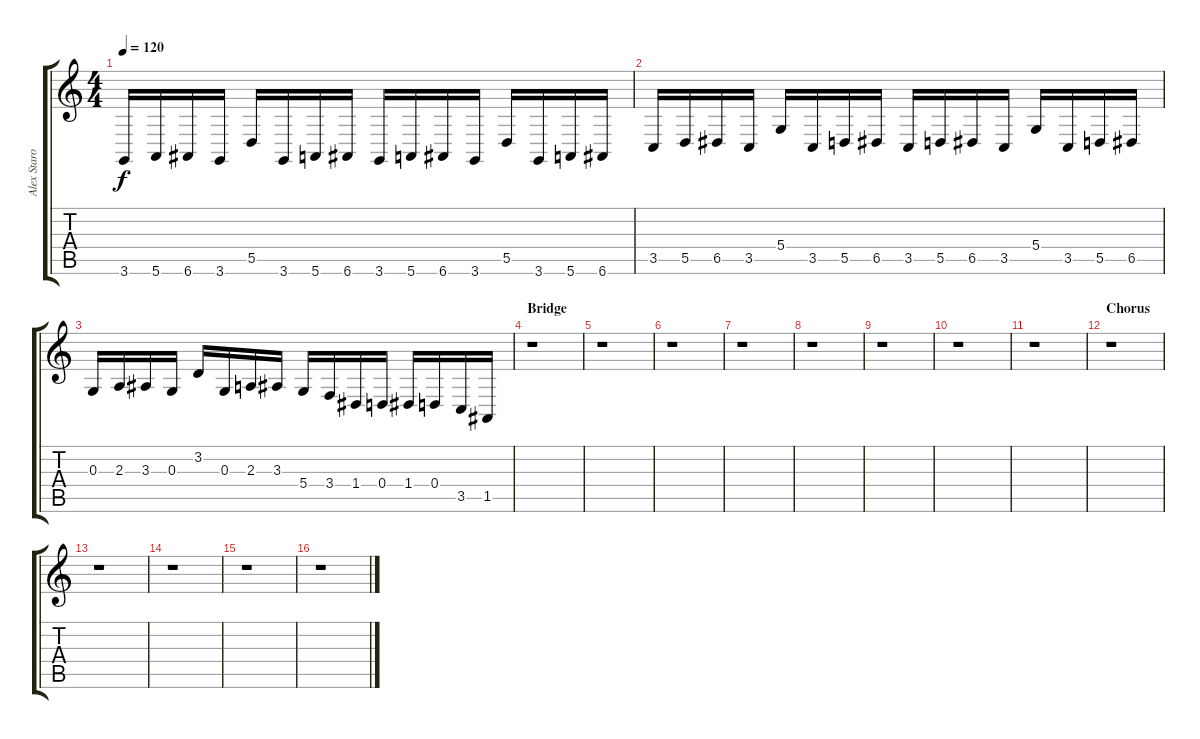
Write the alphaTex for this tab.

\track ("Alex Staropoli - Piano" "Alex Staro") {instrument acousticgrandpiano}
\staff {score tabs}
\tuning (E4 B3 G3 D3 A2 E2) {hide}
\ts (4 4)
\tempo 120
\clef g2
\ks c
3.6.16{dy f} 5.6.16 6.6.16 3.6.16 5.5.16 3.6.16 5.6.16 6.6.16 3.6.16 5.6.16 6.6.16 3.6.16 5.5.16 3.6.16 5.6.16 6.6.16 |
3.5.16 5.5.16 6.5.16 3.5.16 5.4.16 3.5.16 5.5.16 6.5.16 3.5.16 5.5.16 6.5.16 3.5.16 5.4.16 3.5.16 5.5.16 6.5.16 |
0.3.16 2.3.16 3.3.16 0.3.16 3.2.16 0.3.16 2.3.16 3.3.16 5.4.16 3.4.16 1.4.16 0.4.16 1.4.16 0.4.16 3.5.16 1.5.16 |
\section ("" "Bridge")
r.1 |
r.1 |
r.1 |
r.1 |
r.1 |
r.1 |
r.1 |
r.1 |
\section ("" "Chorus")
r.1 |
r.1 |
r.1 |
r.1 |
r.1
